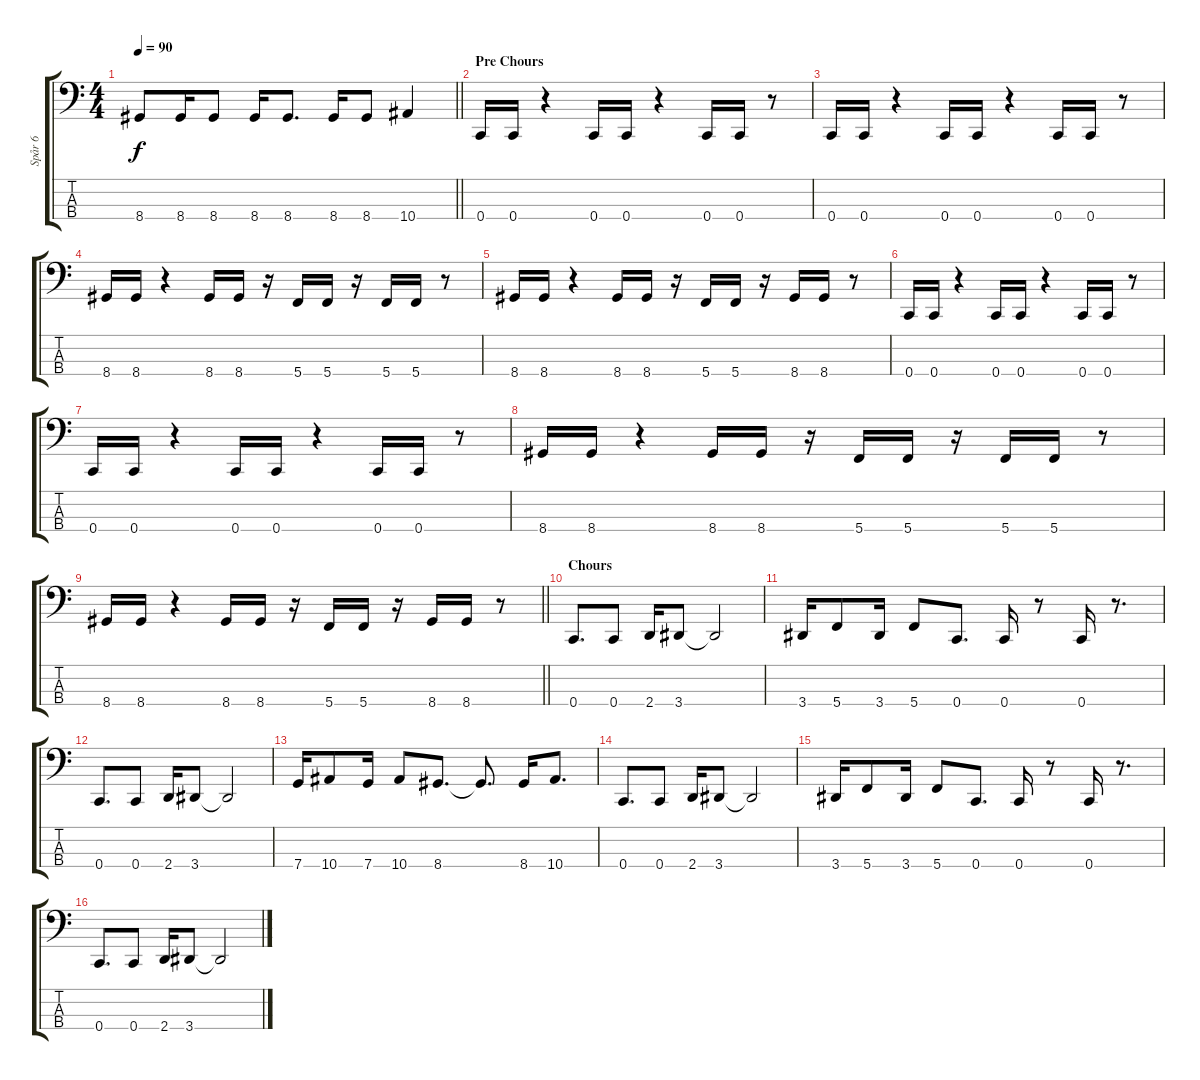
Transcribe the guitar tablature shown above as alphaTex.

\track ("Spår 6" "Spår 6") {instrument slapbass1}
\staff {score tabs}
\tuning (F2 C2 G1 C1) {hide}
\ts (4 4)
\tempo 90
\clef f4
\barLineRight lightlight
\ks c
8.4.8{dy f} 8.4.16 8.4.8 8.4.16 8.4.8{d} 8.4.16 8.4.8 10.4.4 |
\section ("" "Pre Chours")
0.4.16 0.4.16 r.4 0.4.16 0.4.16 r.4 0.4.16 0.4.16 r.8 |
0.4.16 0.4.16 r.4 0.4.16 0.4.16 r.4 0.4.16 0.4.16 r.8 |
8.4.16 8.4.16 r.4 8.4.16 8.4.16 r.16 5.4.16 5.4.16 r.16 5.4.16 5.4.16 r.8 |
8.4.16 8.4.16 r.4 8.4.16 8.4.16 r.16 5.4.16 5.4.16 r.16 8.4.16 8.4.16 r.8 |
0.4.16 0.4.16 r.4 0.4.16 0.4.16 r.4 0.4.16 0.4.16 r.8 |
0.4.16 0.4.16 r.4 0.4.16 0.4.16 r.4 0.4.16 0.4.16 r.8 |
8.4.16 8.4.16 r.4 8.4.16 8.4.16 r.16 5.4.16 5.4.16 r.16 5.4.16 5.4.16 r.8 |
\barLineRight lightlight
8.4.16 8.4.16 r.4 8.4.16 8.4.16 r.16 5.4.16 5.4.16 r.16 8.4.16 8.4.16 r.8 |
\section ("" "Chours")
0.4.8{d} 0.4.8 2.4.16 3.4.8 3.4{t}.2 |
3.4.16 5.4.8 3.4.16 5.4.8 0.4.8{d} 0.4.16 r.8 0.4.16 r.8{d} |
0.4.8{d} 0.4.8 2.4.16 3.4.8 3.4{t}.2 |
7.4.16 10.4.8 7.4.16 10.4.8 8.4.8{d} 8.4{t}.8{d} 8.4.16 10.4.8{d} |
0.4.8{d} 0.4.8 2.4.16 3.4.8 3.4{t}.2 |
3.4.16 5.4.8 3.4.16 5.4.8 0.4.8{d} 0.4.16 r.8 0.4.16 r.8{d} |
0.4.8{d} 0.4.8 2.4.16 3.4.8 3.4{t}.2
